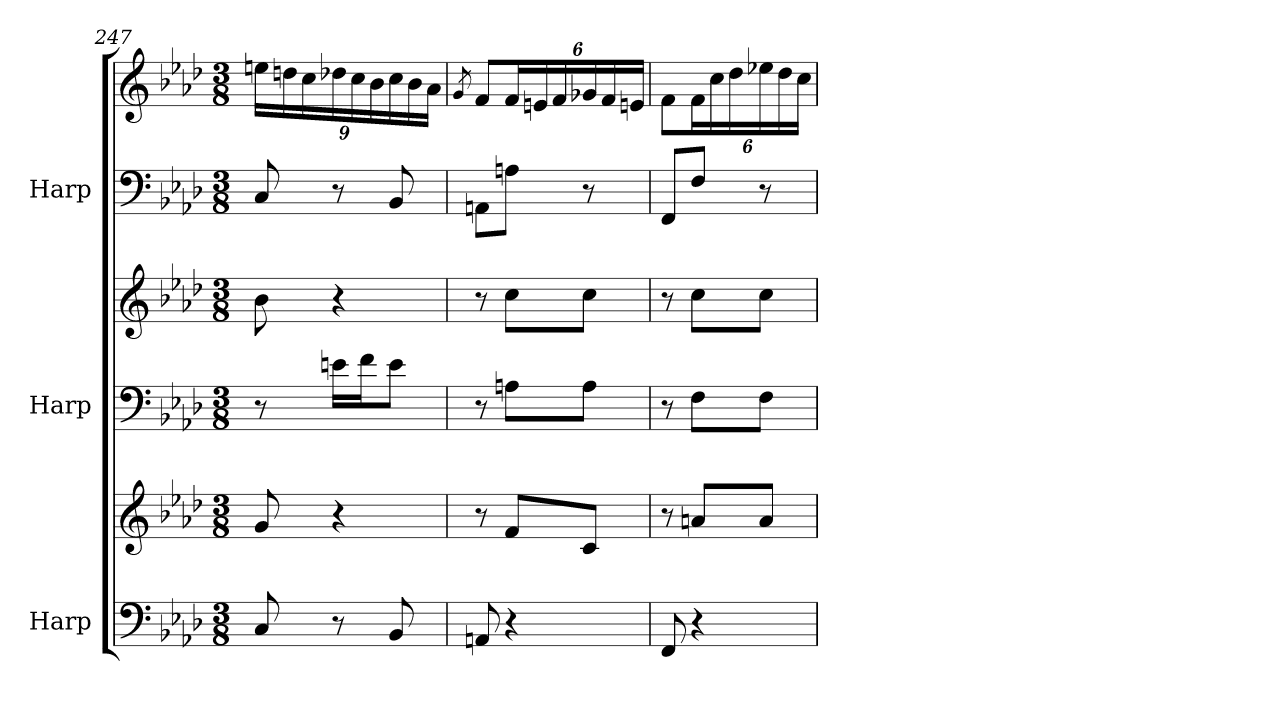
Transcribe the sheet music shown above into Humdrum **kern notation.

**kern	**kern	**kern	**kern	**kern	**kern
*part3	*part3	*part2	*part2	*part1	*part1
*staff6	*staff5	*staff4	*staff3	*staff2	*staff1
*I"Harp	*	*I"Harp	*	*I"Harp	*
*I'Hp	*	*I'Hp	*	*I'Hp	*
*clefF4	*clefG2	*clefF4	*clefG2	*clefF4	*clefG2
*k[b-e-a-d-]	*k[b-e-a-d-]	*k[b-e-a-d-]	*k[b-e-a-d-]	*k[b-e-a-d-]	*k[b-e-a-d-]
*M3/8	*M3/8	*M3/8	*M3/8	*M3/8	*M3/8
*	*	*	*	*	*Xbrackettup
=247	=247	=247	=247	=247	=247
8C/	8g/	8r	8b-\	8C/	24een\LL
.	.	.	.	.	24ddn\
.	.	.	.	.	24cc\
8r	4r	16en\LL	4r	8r	24dd-X\
.	.	.	.	.	24cc\
.	.	16f\J	.	.	.
.	.	.	.	.	24b-\
8BB-/	.	8e\J	.	8BB-/	24cc\
.	.	.	.	.	24b-\
.	.	.	.	.	24a-\JJ
!!LO:PB:g=z
=248	=248	=248	=248	=248	=248
.	.	.	.	.	8qg/
8AAn/	8r	8r	8r	8AAn\L	8f/L
4r	8f/L	8An\L	8cc\L	8An\J	24f/L
.	.	.	.	.	24en/
.	.	.	.	.	24f/
.	8c/J	8A\J	8cc\J	8r	24g-X/
.	.	.	.	.	24f/
.	.	.	.	.	24en/JJ
=249	=249	=249	=249	=249	=249
8FF/	8r	8r	8r	8FF/L	8f\L
4r	8an/L	8F\L	8cc\L	8F/J	24f\L
.	.	.	.	.	24cc\
.	.	.	.	.	24dd-\
.	8a/J	8F\J	8cc\J	8r	24ee-X\
.	.	.	.	.	24dd-\
.	.	.	.	.	24cc\JJ
=	=	=	=	=	=
*-	*-	*-	*-	*-	*-
